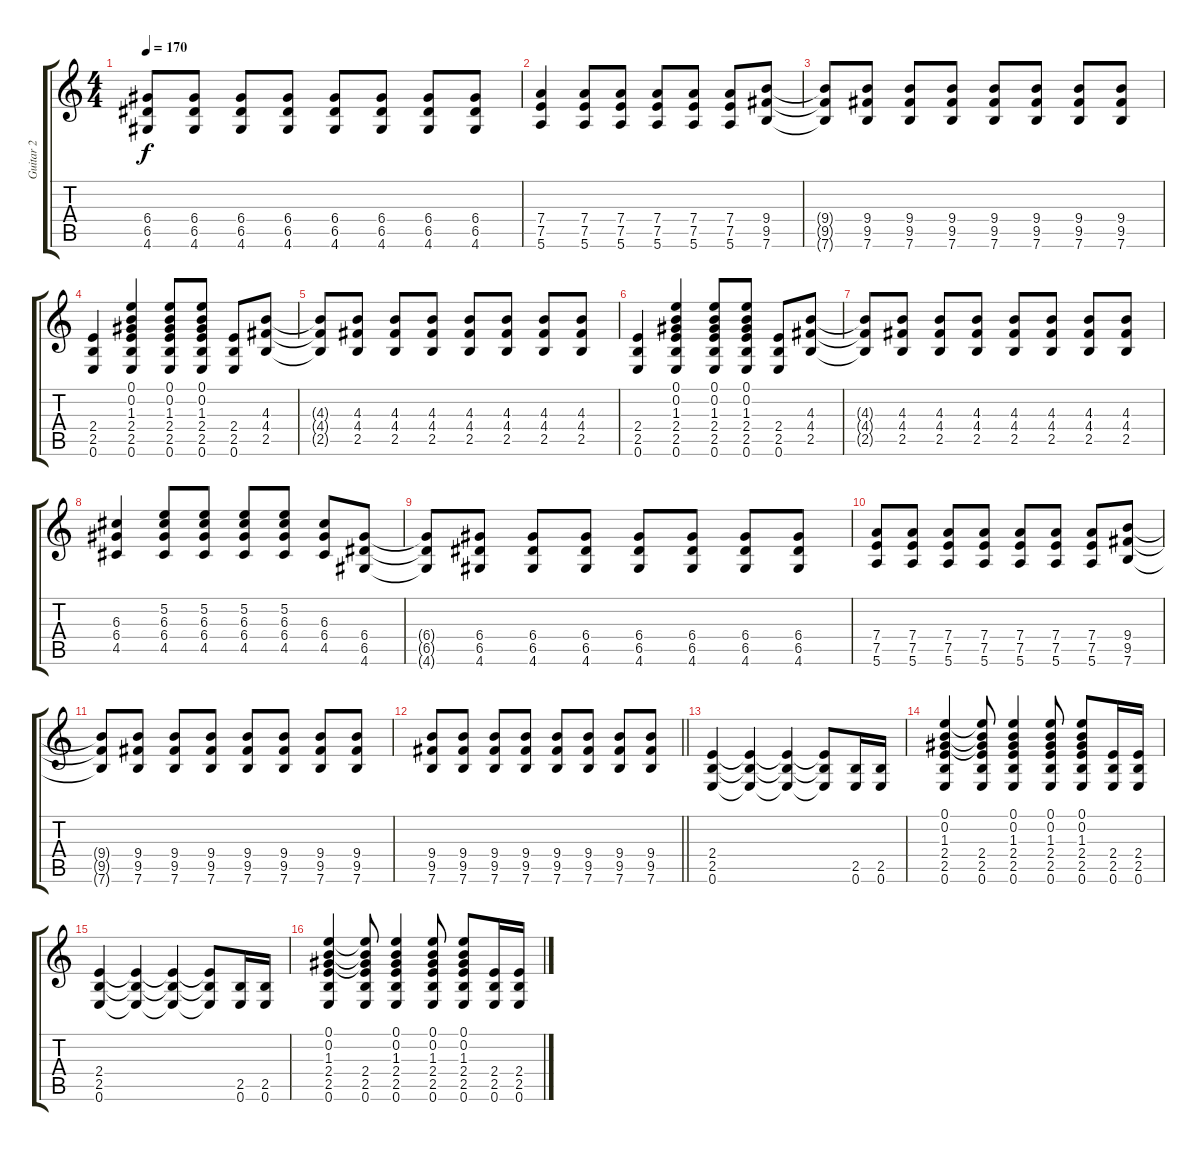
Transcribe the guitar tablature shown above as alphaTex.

\track ("Guitar 2" "Guitar 2") {instrument overdrivenguitar}
\staff {score tabs}
\tuning (E4 B3 G3 D3 A2 E2) {hide}
\ts (4 4)
\tempo 170
\clef g2
\ks c
(6.4{t} 6.5{t} 4.6{t}).8{dy f} (6.4 6.5 4.6).8 (6.4 6.5 4.6).8 (6.4 6.5 4.6).8 (6.4 6.5 4.6).8 (6.4 6.5 4.6).8 (6.4 6.5 4.6).8 (6.4 6.5 4.6).8 |
(7.4 7.5 5.6).4 (7.4 7.5 5.6).8 (7.4 7.5 5.6).8 (7.4 7.5 5.6).8 (7.4 7.5 5.6).8 (7.4 7.5 5.6).8 (9.4 9.5 7.6).8 |
(9.4{t} 9.5{t} 7.6{t}).8 (9.4 9.5 7.6).8 (9.4 9.5 7.6).8 (9.4 9.5 7.6).8 (9.4 9.5 7.6).8 (9.4 9.5 7.6).8 (9.4 9.5 7.6).8 (9.4 9.5 7.6).8 |
(2.4 2.5 0.6).4 (0.1 0.2 1.3 2.4 2.5 0.6).4 (0.1 0.2 1.3 2.4 2.5 0.6).8 (0.1 0.2 1.3 2.4 2.5 0.6).8 (2.4 2.5 0.6).8 (4.3 4.4 2.5).8 |
(4.3{t} 4.4{t} 2.5{t}).8 (4.3 4.4 2.5).8 (4.3 4.4 2.5).8 (4.3 4.4 2.5).8 (4.3 4.4 2.5).8 (4.3 4.4 2.5).8 (4.3 4.4 2.5).8 (4.3 4.4 2.5).8 |
(2.4 2.5 0.6).4 (0.1 0.2 1.3 2.4 2.5 0.6).4 (0.1 0.2 1.3 2.4 2.5 0.6).8 (0.1 0.2 1.3 2.4 2.5 0.6).8 (2.4 2.5 0.6).8 (4.3 4.4 2.5).8 |
(4.3{t} 4.4{t} 2.5{t}).8 (4.3 4.4 2.5).8 (4.3 4.4 2.5).8 (4.3 4.4 2.5).8 (4.3 4.4 2.5).8 (4.3 4.4 2.5).8 (4.3 4.4 2.5).8 (4.3 4.4 2.5).8 |
(6.3 6.4 4.5).4 (5.2 6.3 6.4 4.5).8 (5.2 6.3 6.4 4.5).8 (5.2 6.3 6.4 4.5).8 (5.2 6.3 6.4 4.5).8 (6.3 6.4 4.5).8 (6.4 6.5 4.6).8 |
(6.4{t} 6.5{t} 4.6{t}).8 (6.4 6.5 4.6).8 (6.4 6.5 4.6).8 (6.4 6.5 4.6).8 (6.4 6.5 4.6).8 (6.4 6.5 4.6).8 (6.4 6.5 4.6).8 (6.4 6.5 4.6).8 |
(7.4 7.5 5.6).8 (7.4 7.5 5.6).8 (7.4 7.5 5.6).8 (7.4 7.5 5.6).8 (7.4 7.5 5.6).8 (7.4 7.5 5.6).8 (7.4 7.5 5.6).8 (9.4 9.5 7.6).8 |
(9.4{t} 9.5{t} 7.6{t}).8 (9.4 9.5 7.6).8 (9.4 9.5 7.6).8 (9.4 9.5 7.6).8 (9.4 9.5 7.6).8 (9.4 9.5 7.6).8 (9.4 9.5 7.6).8 (9.4 9.5 7.6).8 |
\barLineRight lightlight
(9.4 9.5 7.6).8 (9.4 9.5 7.6).8 (9.4 9.5 7.6).8 (9.4 9.5 7.6).8 (9.4 9.5 7.6).8 (9.4 9.5 7.6).8 (9.4 9.5 7.6).8 (9.4 9.5 7.6).8 |
(2.4 2.5 0.6).4 (2.4{t} 2.5{t} 0.6{t}).4 (2.4{t} 2.5{t} 0.6{t}).4 (2.4{t} 2.5{t} 0.6{t}).8 (2.5 0.6).16 (2.5 0.6).16 |
(0.1 0.2 1.3 2.4 2.5 0.6).4 (0.1{t} 0.2{t} 1.3{t} 2.4 2.5 0.6).8 (0.1 0.2 1.3 2.4 2.5 0.6).4 (0.1 0.2 1.3 2.4 2.5 0.6).8 (0.1 0.2 1.3 2.4 2.5 0.6).8 (2.4 2.5 0.6).16 (2.4 2.5 0.6).16 |
(2.4 2.5 0.6).4 (2.4{t} 2.5{t} 0.6{t}).4 (2.4{t} 2.5{t} 0.6{t}).4 (2.4{t} 2.5{t} 0.6{t}).8 (2.5 0.6).16 (2.5 0.6).16 |
(0.1 0.2 1.3 2.4 2.5 0.6).4 (0.1{t} 0.2{t} 1.3{t} 2.4 2.5 0.6).8 (0.1 0.2 1.3 2.4 2.5 0.6).4 (0.1 0.2 1.3 2.4 2.5 0.6).8 (0.1 0.2 1.3 2.4 2.5 0.6).8 (2.4 2.5 0.6).16 (2.4 2.5 0.6).16
